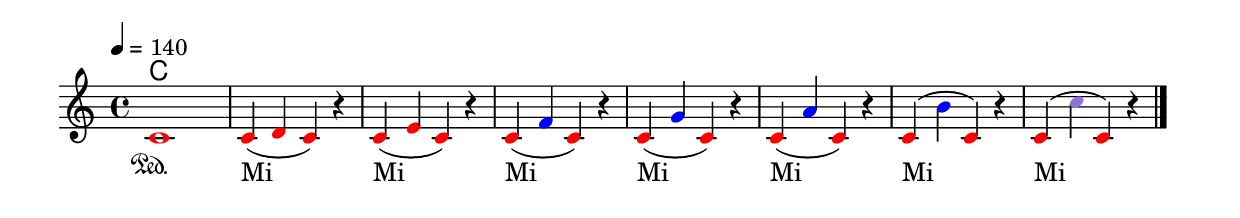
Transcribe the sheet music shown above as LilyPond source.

\version "2.19.49"
%Association list of pitches to colors.
#(define color-mapping
  (list
    (cons (ly:make-pitch -1 0 -1/2) (x11-color 'orange))
    (cons (ly:make-pitch -1 0 0) (x11-color 'orange))
    (cons (ly:make-pitch -1 0 1/2) (x11-color 'orange))
    (cons (ly:make-pitch -1 1 -1/2) (x11-color 'orange))
    (cons (ly:make-pitch -1 1 0) (x11-color 'orange))
    (cons (ly:make-pitch -1 1 1/2) (x11-color 'orange))
    (cons (ly:make-pitch -1 2 -1/2) (x11-color 'orange))
    (cons (ly:make-pitch -1 2 0) (x11-color 'orange))
    (cons (ly:make-pitch -1 2 1/2) (x11-color 'orange))
    (cons (ly:make-pitch -1 3 -1/2) (x11-color 'DarkGreen))
    (cons (ly:make-pitch -1 3 0) (x11-color 'DarkGreen))
    (cons (ly:make-pitch -1 3 1/2) (x11-color 'DarkGreen))
    (cons (ly:make-pitch -1 4 -1/2) (x11-color 'DarkGreen))
    (cons (ly:make-pitch -1 4 0) (x11-color 'DarkGreen))
    (cons (ly:make-pitch -1 4 1/2) (x11-color 'DarkGreen))
    (cons (ly:make-pitch -1 5 -1/2) (x11-color 'DarkGreen))
    (cons (ly:make-pitch -1 5 0) (x11-color 'DarkGreen))
    (cons (ly:make-pitch -1 5 1/2) (x11-color 'DarkGreen))
    (cons (ly:make-pitch -1 6 -1/2) (x11-color 'DarkGreen))
    (cons (ly:make-pitch -1 6 0) (x11-color 'DarkGreen))
    (cons (ly:make-pitch -1 6 1/2) (x11-color 'DarkGreen))
    (cons (ly:make-pitch 0 0 -1/2) (x11-color 'red))
    (cons (ly:make-pitch 0 0 0) (x11-color 'red))
    (cons (ly:make-pitch 0 0 1/2) (x11-color 'red))
    (cons (ly:make-pitch 0 1 -1/2) (x11-color 'red))
    (cons (ly:make-pitch 0 1 0) (x11-color 'red))
    (cons (ly:make-pitch 0 1 1/2) (x11-color 'red))
    (cons (ly:make-pitch 0 2 -1/2) (x11-color 'red))
    (cons (ly:make-pitch 0 2 0) (x11-color 'red))
    (cons (ly:make-pitch 0 2 1/2) (x11-color 'red))
    (cons (ly:make-pitch 0 3 -1/2) (x11-color 'blue))
    (cons (ly:make-pitch 0 3 0) (x11-color 'blue))
    (cons (ly:make-pitch 0 3 1/2) (x11-color 'blue))
    (cons (ly:make-pitch 0 4 -1/2) (x11-color 'blue))
    (cons (ly:make-pitch 0 4 0) (x11-color 'blue))
    (cons (ly:make-pitch 0 4 1/2) (x11-color 'blue))
    (cons (ly:make-pitch 0 5 -1/2) (x11-color 'blue))
    (cons (ly:make-pitch 0 5 0) (x11-color 'blue))
    (cons (ly:make-pitch 0 5 1/2) (x11-color 'blue))
    (cons (ly:make-pitch 0 6 -1/2) (x11-color 'blue))
    (cons (ly:make-pitch 0 6 0) (x11-color 'blue))
    (cons (ly:make-pitch 0 6 1/2) (x11-color 'blue))
    (cons (ly:make-pitch 1 0 -1/2) (x11-color 'MediumPurple))
    (cons (ly:make-pitch 1 0 0) (x11-color 'MediumPurple))
    (cons (ly:make-pitch 1 0 1/2) (x11-color 'MediumPurple))
    (cons (ly:make-pitch 1 1 -1/2) (x11-color 'MediumPurple))
    (cons (ly:make-pitch 1 1 0) (x11-color 'MediumPurple))
    (cons (ly:make-pitch 1 1 1/2) (x11-color 'MediumPurple))
    (cons (ly:make-pitch 1 2 -1/2) (x11-color 'MediumPurple))
    (cons (ly:make-pitch 1 2 0) (x11-color 'MediumPurple))
    (cons (ly:make-pitch 1 2 1/2) (x11-color 'MediumPurple))
    (cons (ly:make-pitch 1 3 -1/2) (x11-color 'DeepPink))
    (cons (ly:make-pitch 1 3 0) (x11-color 'DeepPink))
    (cons (ly:make-pitch 1 3 1/2) (x11-color 'DeepPink))
    (cons (ly:make-pitch 1 4 -1/2) (x11-color 'DeepPink))
    (cons (ly:make-pitch 1 4 0) (x11-color 'DeepPink))
    (cons (ly:make-pitch 1 4 1/2) (x11-color 'DeepPink))
    (cons (ly:make-pitch 1 5 -1/2) (x11-color 'DeepPink))
    (cons (ly:make-pitch 1 5 0) (x11-color 'DeepPink))
    (cons (ly:make-pitch 1 5 1/2) (x11-color 'DeepPink))
    (cons (ly:make-pitch 1 6 -1/2) (x11-color 'DeepPink))
    (cons (ly:make-pitch 1 6 0) (x11-color 'DeepPink))
    (cons (ly:make-pitch 1 6 1/2) (x11-color 'DeepPink))))

%Compare pitch and alteration (not octave).
#(define (pitch-equals? p1 p2)
  (and
    (= (ly:pitch-octave p1) (ly:pitch-octave p2))
    (= (ly:pitch-alteration p1) (ly:pitch-alteration p2))
    (= (ly:pitch-notename p1) (ly:pitch-notename p2))))

#(define (pitch-to-color pitch)
  (let ((color (assoc pitch color-mapping pitch-equals?)))
    (if color
      (cdr color))))

#(define (color-notehead grob)
  (pitch-to-color
    (ly:event-property (event-cause grob) 'pitch)))

\include "articulate.ly"
\version "2.19.50"

\header {
}

voicetrainerTempo = 140
voicetrainerKey = c
voicetrainerSound = "Mi"

% sheetonly start
global= {
  \time 4/4
}
% sheetonly end
% midionly start
global= {
  \tempo 4=\voicetrainerTempo \time 4/4
}
% midionly end

exercise = {
  \override NoteHead #'color = #color-notehead
  \transpose c \voicetrainerKey \relative c' {
    \key c \major
    c1\sustainOn |
    c4( d c ) r |
    c( e c ) r |
    c( f c ) r |
    c( g' c, ) r |
    c( a' c, ) r |
    c( b' c, ) r |
    c( c' c, ) r |
    \bar "|."
  }
}

\book {
  \score {
    <<
      \new ChordNames { \chordmode { \transpose c \voicetrainerKey { c }}}
      \new Staff = "voice" <<
        \global
        \exercise
        \addlyrics {
          \skip 1 \repeat unfold 7 { \voicetrainerSound }
        }
      >>
    >>
    \layout {
      \context {
        \Staff \RemoveEmptyStaves
        \override VerticalAxisGroup #'remove-first = ##t
      }
    }
  }
  \paper{
    #(set-paper-size "a5landscape")
    indent=0\mm
    line-width=190\mm
    oddFooterMarkup=##f
    oddHeaderMarkup=##f
    bookTitleMarkup = ##f
    scoreTitleMarkup = ##f
  }
}
% sheetonly end
% midionly start

\book {
  \score {
    \unfoldRepeats \articulate <<
      \new Staff = "voice" <<
        \set Staff.midiInstrument = "acoustic grand"
        \global
        \exercise
      >>
    >>
    \midi {
    }
  }
}
% midionly end



